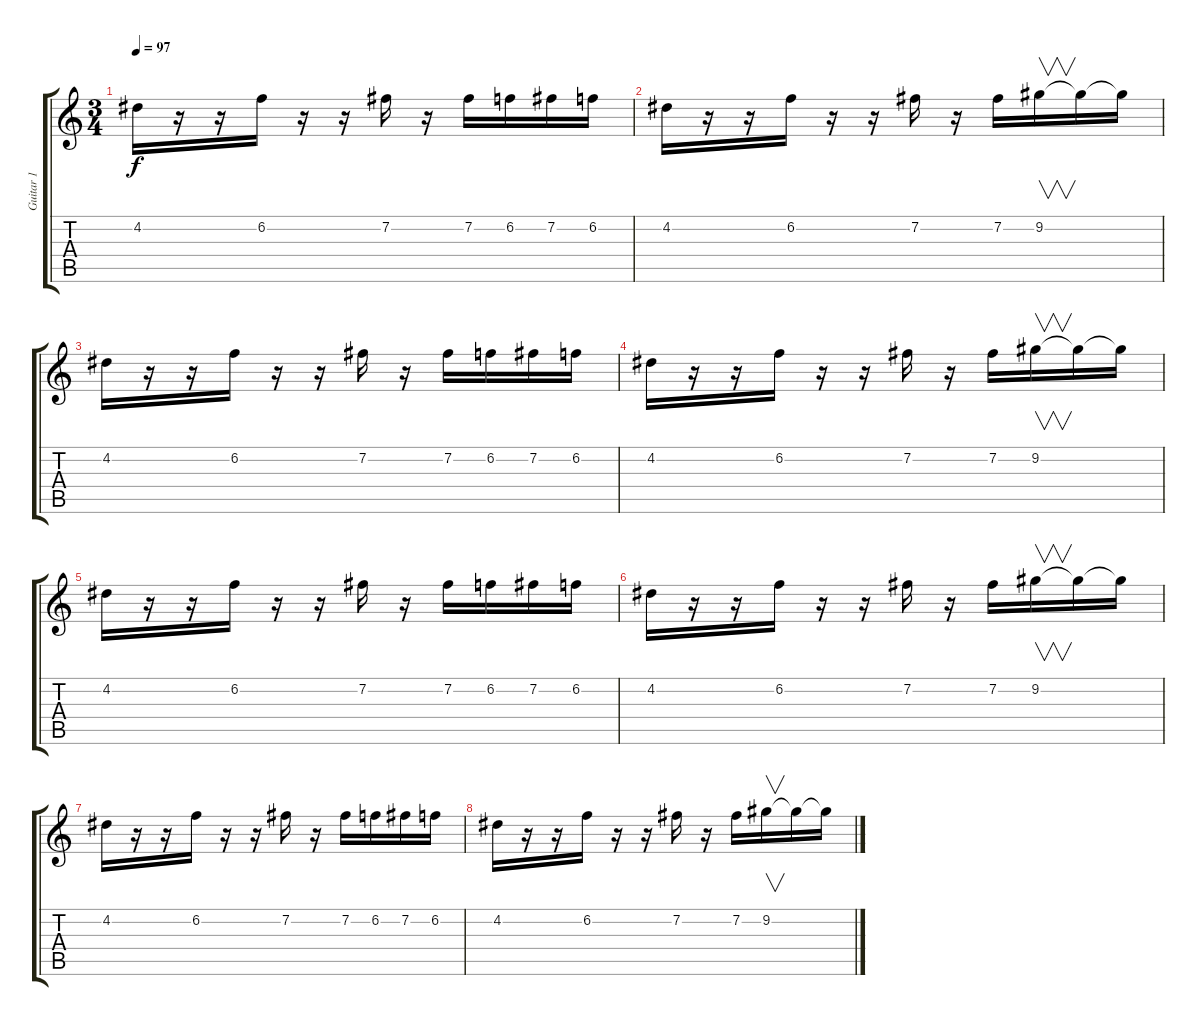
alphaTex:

\track ("Guitar 1" "Guitar 1") {instrument overdrivenguitar}
\staff {score tabs}
\tuning (E4 B3 G3 D3 A2 E2) {hide}
\ts (3 4)
\tempo 97
\clef g2
\ks c
4.2.16{dy f} r.16 r.16 6.2.16 r.16 r.16 7.2.16 r.16 7.2.16 6.2.16 7.2.16 6.2.16 |
4.2.16 r.16 r.16 6.2.16 r.16 r.16 7.2.16 r.16 7.2.16 9.2.16{v} 9.2{t}.16 9.2{t}.16 |
4.2.16 r.16 r.16 6.2.16 r.16 r.16 7.2.16 r.16 7.2.16 6.2.16 7.2.16 6.2.16 |
4.2.16 r.16 r.16 6.2.16 r.16 r.16 7.2.16 r.16 7.2.16 9.2.16{v} 9.2{t}.16 9.2{t}.16 |
4.2.16 r.16 r.16 6.2.16 r.16 r.16 7.2.16 r.16 7.2.16 6.2.16 7.2.16 6.2.16 |
4.2.16 r.16 r.16 6.2.16 r.16 r.16 7.2.16 r.16 7.2.16 9.2.16{v} 9.2{t}.16 9.2{t}.16 |
4.2.16 r.16 r.16 6.2.16 r.16 r.16 7.2.16 r.16 7.2.16 6.2.16 7.2.16 6.2.16 |
4.2.16 r.16 r.16 6.2.16 r.16 r.16 7.2.16 r.16 7.2.16 9.2.16{v} 9.2{t}.16 9.2{t}.16
